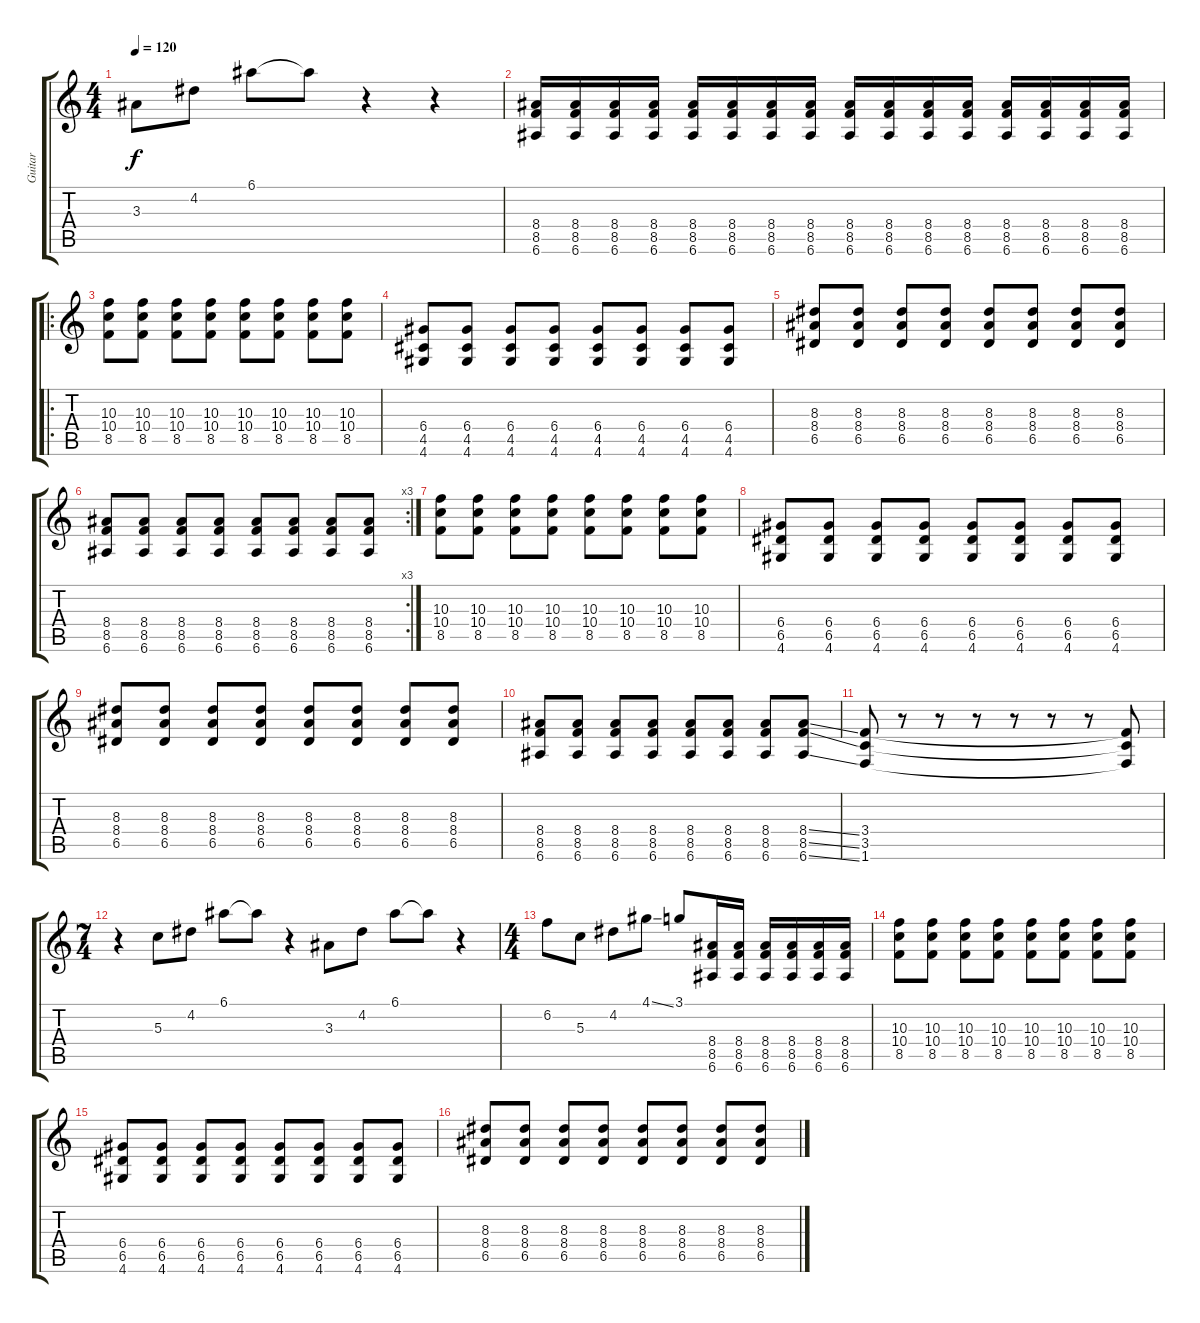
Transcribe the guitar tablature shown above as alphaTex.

\track ("Guitar" "Guitar") {instrument distortionguitar}
\staff {score tabs}
\tuning (E4 B3 G3 D3 A2 E2) {hide}
\ts (4 4)
\tempo 120
\clef g2
\ks c
3.3.8{dy f} 4.2.8 6.1.8 6.1{t}.8 r.4 r.4 |
(8.4 8.5 6.6).16 (8.4 8.5 6.6).16 (8.4 8.5 6.6).16 (8.4 8.5 6.6).16 (8.4 8.5 6.6).16 (8.4 8.5 6.6).16 (8.4 8.5 6.6).16 (8.4 8.5 6.6).16 (8.4 8.5 6.6).16 (8.4 8.5 6.6).16 (8.4 8.5 6.6).16 (8.4 8.5 6.6).16 (8.4 8.5 6.6).16 (8.4 8.5 6.6).16 (8.4 8.5 6.6).16 (8.4 8.5 6.6).16 |
\ro
(10.3 10.4 8.5).8 (10.3 10.4 8.5).8 (10.3 10.4 8.5).8 (10.3 10.4 8.5).8 (10.3 10.4 8.5).8 (10.3 10.4 8.5).8 (10.3 10.4 8.5).8 (10.3 10.4 8.5).8 |
(6.4 4.5 4.6).8 (6.4 4.5 4.6).8 (6.4 4.5 4.6).8 (6.4 4.5 4.6).8 (6.4 4.5 4.6).8 (6.4 4.5 4.6).8 (6.4 4.5 4.6).8 (6.4 4.5 4.6).8 |
(8.3 8.4 6.5).8 (8.3 8.4 6.5).8 (8.3 8.4 6.5).8 (8.3 8.4 6.5).8 (8.3 8.4 6.5).8 (8.3 8.4 6.5).8 (8.3 8.4 6.5).8 (8.3 8.4 6.5).8 |
\rc 3
(8.4 8.5 6.6).8 (8.4 8.5 6.6).8 (8.4 8.5 6.6).8 (8.4 8.5 6.6).8 (8.4 8.5 6.6).8 (8.4 8.5 6.6).8 (8.4 8.5 6.6).8 (8.4 8.5 6.6).8 |
(10.3 10.4 8.5).8 (10.3 10.4 8.5).8 (10.3 10.4 8.5).8 (10.3 10.4 8.5).8 (10.3 10.4 8.5).8 (10.3 10.4 8.5).8 (10.3 10.4 8.5).8 (10.3 10.4 8.5).8 |
(6.4 6.5 4.6).8 (6.4 6.5 4.6).8 (6.4 6.5 4.6).8 (6.4 6.5 4.6).8 (6.4 6.5 4.6).8 (6.4 6.5 4.6).8 (6.4 6.5 4.6).8 (6.4 6.5 4.6).8 |
(8.3 8.4 6.5).8 (8.3 8.4 6.5).8 (8.3 8.4 6.5).8 (8.3 8.4 6.5).8 (8.3 8.4 6.5).8 (8.3 8.4 6.5).8 (8.3 8.4 6.5).8 (8.3 8.4 6.5).8 |
(8.4 8.5 6.6).8 (8.4 8.5 6.6).8 (8.4 8.5 6.6).8 (8.4 8.5 6.6).8 (8.4 8.5 6.6).8 (8.4 8.5 6.6).8 (8.4 8.5 6.6).8 (8.4{ss} 8.5{ss} 6.6{ss}).8 |
(3.4 3.5 1.6).8 r.8 r.8 r.8 r.8 r.8 r.8 (3.4{t} 3.5{t} 1.6{t}).8 |
\ts (7 4)
r.4 5.3.8 4.2.8 6.1.8 6.1{t}.8 r.4 3.3.8 4.2.8 6.1.8 6.1{t}.8 r.4 |
\ts (4 4)
6.2.8 5.3.8 4.2.8 4.1{ss}.8 3.1.8 (8.4 8.5 6.6).16 (8.4 8.5 6.6).16 (8.4 8.5 6.6).16 (8.4 8.5 6.6).16 (8.4 8.5 6.6).16 (8.4 8.5 6.6).16 |
(10.3 10.4 8.5).8 (10.3 10.4 8.5).8 (10.3 10.4 8.5).8 (10.3 10.4 8.5).8 (10.3 10.4 8.5).8 (10.3 10.4 8.5).8 (10.3 10.4 8.5).8 (10.3 10.4 8.5).8 |
(6.4 6.5 4.6).8 (6.4 6.5 4.6).8 (6.4 6.5 4.6).8 (6.4 6.5 4.6).8 (6.4 6.5 4.6).8 (6.4 6.5 4.6).8 (6.4 6.5 4.6).8 (6.4 6.5 4.6).8 |
(8.3 8.4 6.5).8 (8.3 8.4 6.5).8 (8.3 8.4 6.5).8 (8.3 8.4 6.5).8 (8.3 8.4 6.5).8 (8.3 8.4 6.5).8 (8.3 8.4 6.5).8 (8.3 8.4 6.5).8
